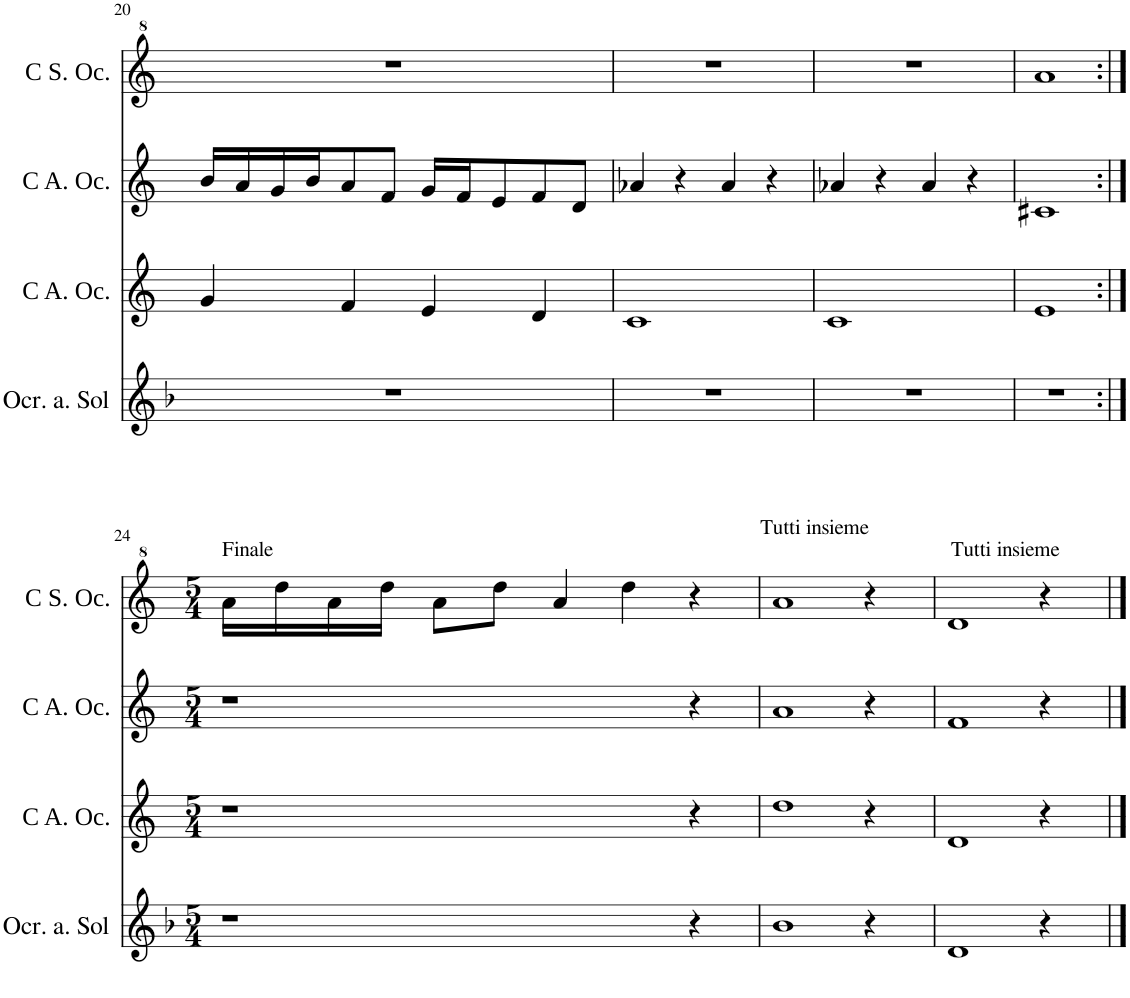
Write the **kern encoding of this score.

**kern	**kern	**kern	**kern
*part4	*part3	*part2	*part1
*staff4	*staff3	*staff2	*staff1
*I"Ocarina contralto in Sol	*I"Ocarina contralto in Do	*I"Ocarina contralto in Do	*I"Ocarina soprano in Do
*I'Ocr. a. Sol	*	*	*
!!LO:PB:g=z
*clefG2	*clefG2	*clefG2	*clefG^2
*Trd-4c-7	*	*	*
*k[b-]	*k[]	*k[]	*k[]
=20	=20	=20	=20
1r	4g/	16b/LL	1r
.	.	16a/	.
.	.	16g/	.
.	.	16b/J	.
.	4f/	8a/	.
.	.	8f/J	.
.	4e/	16g/LL	.
.	.	16f/J	.
.	.	8e/	.
.	4d/	8f/	.
.	.	8d/J	.
=21	=21	=21	=21
1r	1c	4a-X/	1r
.	.	4r	.
.	.	4a-/	.
.	.	4r	.
=22	=22	=22	=22
1r	1c	4a-X/	1r
.	.	4r	.
.	.	4a-/	.
.	.	4r	.
=23	=23	=23	=23
1r	1e	1c#X	1aa
!!LO:LB:g=z
=24:|!	=24:|!	=24:|!	=24:|!
*M5/4	*M5/4	*M5/4	*M5/4
!	!	!	!LO:TX:a:t=Finale
1r	1r	1r	16aa\LL
.	.	.	16ddd\
.	.	.	16aa\
.	.	.	16ddd\JJ
.	.	.	8aa\L
.	.	.	8ddd\J
.	.	.	4aa/
.	.	.	4ddd\
4r	4r	4r	4r
=25	=25	=25	=25
!	!	!	!LO:TX:a:t=Tutti insieme
1b-	1dd	1a	1aa
4r	4r	4r	4r
=26	=26	=26	=26
!	!	!	!LO:TX:a:t=Tutti insieme
1d	1d	1f	1dd
4r	4r	4r	4r
==	==	==	==
*-	*-	*-	*-
